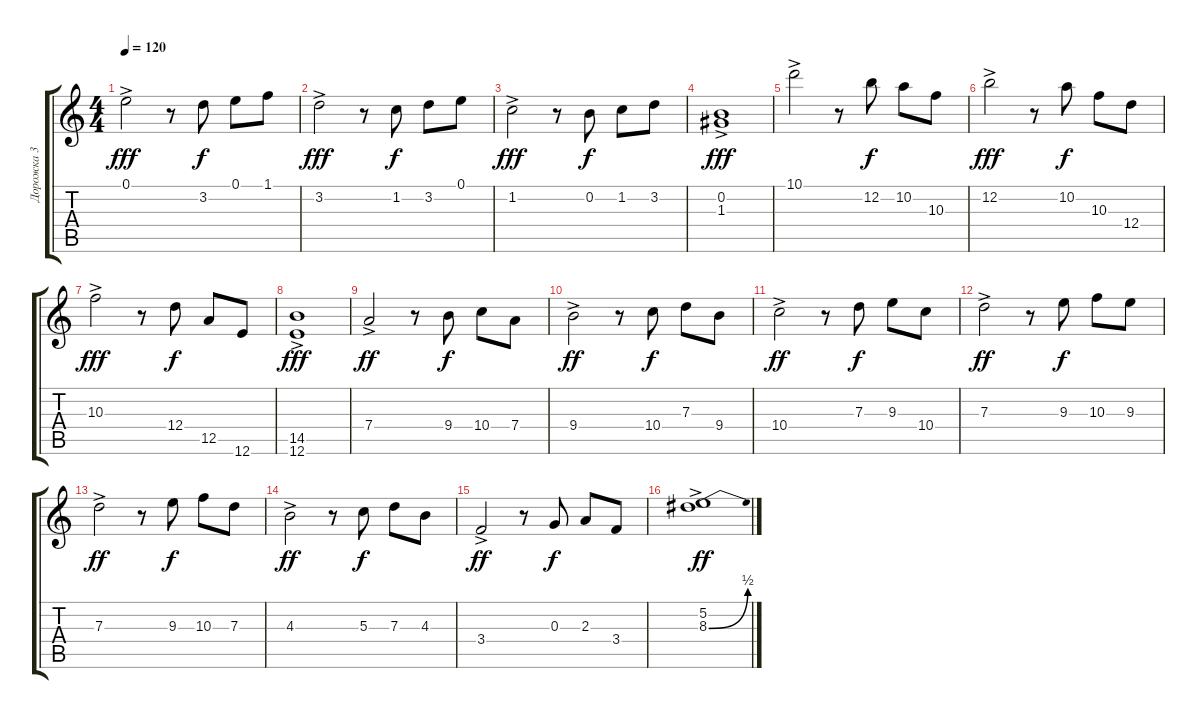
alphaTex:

\track ("Дорожка 3" "Дорожка 3") {instrument acousticguitarsteel}
\staff {score tabs}
\tuning (E4 B3 G3 D3 A2 E2) {hide}
\ts (4 4)
\tempo 120
\clef g2
\ks c
0.1{ac}.2{dy fff} r.8 3.2.8{dy f} 0.1.8 1.1.8 |
3.2{ac}.2{dy fff} r.8 1.2.8{dy f} 3.2.8 0.1.8 |
1.2{ac}.2{dy fff} r.8 0.2.8{dy f} 1.2.8 3.2.8 |
(0.2{ac} 1.3{ac}).1{dy fff} |
10.1{ac}.2 r.8 12.2.8{dy f} 10.2.8 10.3.8 |
12.2{ac}.2{dy fff} r.8 10.2.8{dy f} 10.3.8 12.4.8 |
10.3{ac}.2{dy fff} r.8 12.4.8{dy f} 12.5.8 12.6.8 |
(14.5 12.6{ac}).1{dy fff} |
7.4{ac}.2{dy ff} r.8 9.4.8{dy f} 10.4.8 7.4.8 |
9.4{ac}.2{dy ff} r.8 10.4.8{dy f} 7.3.8 9.4.8 |
10.4{ac}.2{dy ff} r.8 7.3.8{dy f} 9.3.8 10.4.8 |
7.3{ac}.2{dy ff} r.8 9.3.8{dy f} 10.3.8 9.3.8 |
7.3{ac}.2{dy ff} r.8 9.3.8{dy f} 10.3.8 7.3.8 |
4.3{ac}.2{dy ff} r.8 5.3.8{dy f} 7.3.8 4.3.8 |
3.4{ac}.2{dy ff} r.8 0.3.8{dy f} 2.3.8 3.4.8 |
(5.2{ac} 8.3{be (bend 0 0 60 2) ac}).1{dy ff}
